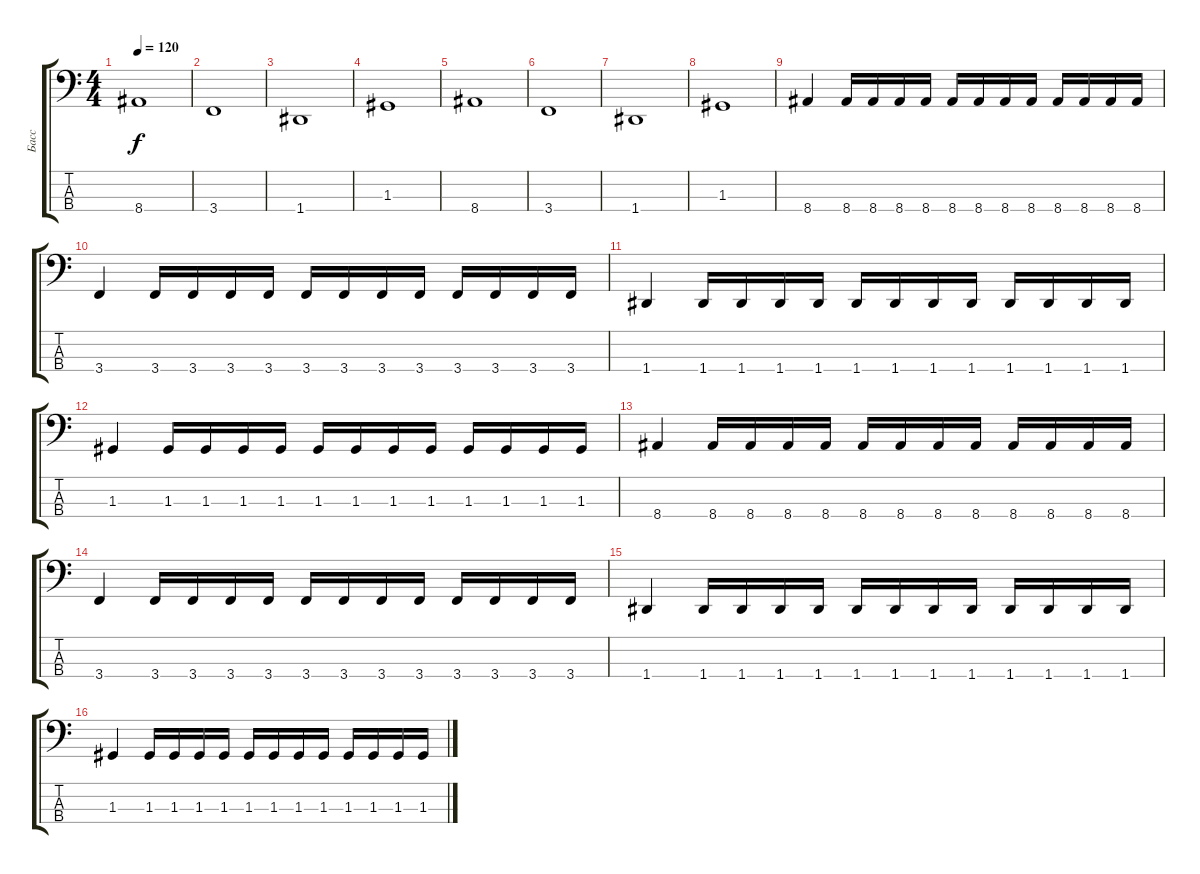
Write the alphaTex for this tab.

\track ("Басс" "Басс") {instrument electricbassfinger}
\staff {score tabs}
\tuning (F2 C2 G1 D1) {hide}
\ts (4 4)
\tempo 120
\clef f4
\ks c
8.4.1{dy f} |
3.4.1 |
1.4.1 |
1.3.1 |
8.4.1 |
3.4.1 |
1.4.1 |
1.3.1 |
8.4.4 8.4.16 8.4.16 8.4.16 8.4.16 8.4.16 8.4.16 8.4.16 8.4.16 8.4.16 8.4.16 8.4.16 8.4.16 |
3.4.4 3.4.16 3.4.16 3.4.16 3.4.16 3.4.16 3.4.16 3.4.16 3.4.16 3.4.16 3.4.16 3.4.16 3.4.16 |
1.4.4 1.4.16 1.4.16 1.4.16 1.4.16 1.4.16 1.4.16 1.4.16 1.4.16 1.4.16 1.4.16 1.4.16 1.4.16 |
1.3.4 1.3.16 1.3.16 1.3.16 1.3.16 1.3.16 1.3.16 1.3.16 1.3.16 1.3.16 1.3.16 1.3.16 1.3.16 |
8.4.4 8.4.16 8.4.16 8.4.16 8.4.16 8.4.16 8.4.16 8.4.16 8.4.16 8.4.16 8.4.16 8.4.16 8.4.16 |
3.4.4 3.4.16 3.4.16 3.4.16 3.4.16 3.4.16 3.4.16 3.4.16 3.4.16 3.4.16 3.4.16 3.4.16 3.4.16 |
1.4.4 1.4.16 1.4.16 1.4.16 1.4.16 1.4.16 1.4.16 1.4.16 1.4.16 1.4.16 1.4.16 1.4.16 1.4.16 |
1.3.4 1.3.16 1.3.16 1.3.16 1.3.16 1.3.16 1.3.16 1.3.16 1.3.16 1.3.16 1.3.16 1.3.16 1.3.16
